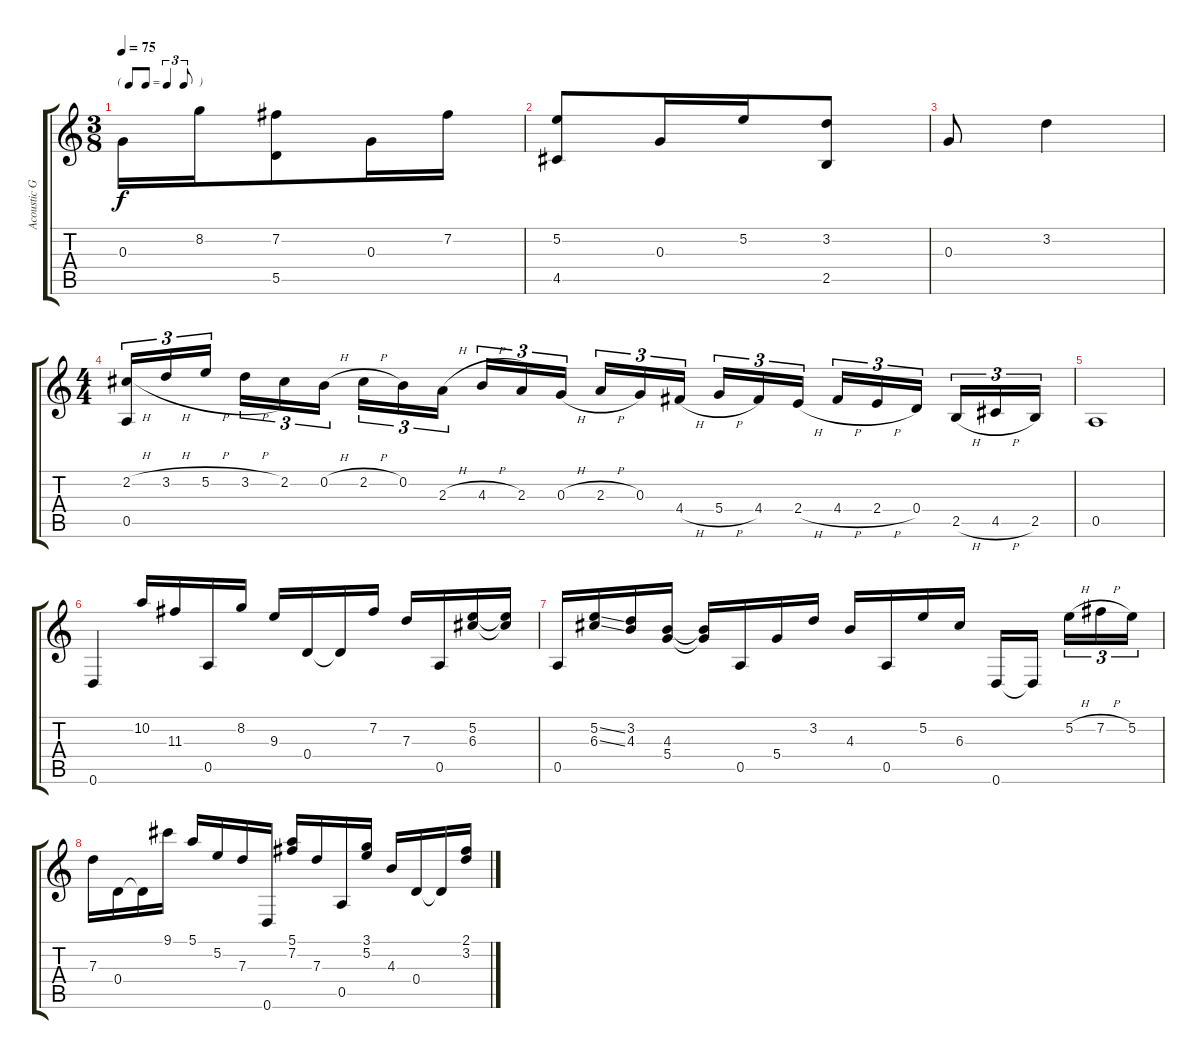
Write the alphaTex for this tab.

\track ("Acoustic Gtr.1  DADGBE" "Acoustic G") {instrument acousticguitarnylon}
\staff {score tabs}
\tuning (E4 B3 G3 D3 A2 D2) {hide}
\ts (3 8)
\tf triplet8th
\tempo 75
\clef g2
\ks c
0.3.16{dy f} 8.2.16 (7.2 5.5).8 0.3.16 7.2.16 |
(5.2 4.5).8 0.3.16 5.2.16 (3.2 2.5).8 |
0.3.8 3.2.4 |
\ts (4 4)
(2.2{h} 0.5).16{tu (3 2)} 3.2{h}.16{tu (3 2)} 5.2{h}.16{tu (3 2)} 3.2{h}.16{tu (3 2)} 2.2.16{tu (3 2)} 0.2{h}.16{tu (3 2)} 2.2{h}.16{tu (3 2)} 0.2.16{tu (3 2)} 2.3{h}.16{tu (3 2)} 4.3{h}.16{tu (3 2)} 2.3.16{tu (3 2)} 0.3{h}.16{tu (3 2)} 2.3{h}.16{tu (3 2)} 0.3.16{tu (3 2)} 4.4{h}.16{tu (3 2)} 5.4{h}.16{tu (3 2)} 4.4.16{tu (3 2)} 2.4{h}.16{tu (3 2)} 4.4{h}.16{tu (3 2)} 2.4{h}.16{tu (3 2)} 0.4.16{tu (3 2)} 2.5{h}.16{tu (3 2)} 4.5{h}.16{tu (3 2)} 2.5.16{tu (3 2)} |
0.5.1 |
0.6.4 10.2.16 11.3.16 0.5.16 8.2.16 9.3.16 0.4.16 0.4{t}.16 7.2.16 7.3.16 0.5.16 (5.2 6.3).16 (5.2{t} 6.3{t}).16 |
0.5.16 (5.2{ss} 6.3{ss}).16 (3.2 4.3).16 (4.3 5.4).16 (4.3{t} 5.4{t}).16 0.5.16 5.4.16 3.2.16 4.3.16 0.5.16 5.2.16 6.3.16 0.6.16 0.6{t}.16 5.2{h}.16{tu (3 2)} 7.2{h}.16{tu (3 2)} 5.2.16{tu (3 2)} |
7.3.16 0.4.16 0.4{t}.16 9.1.16 5.1.16 5.2.16 7.3.16 0.6.16 (5.1 7.2).16 7.3.16 0.5.16 (3.1 5.2).16 4.3.16 0.4.16 0.4{t}.16 (2.1 3.2).16
